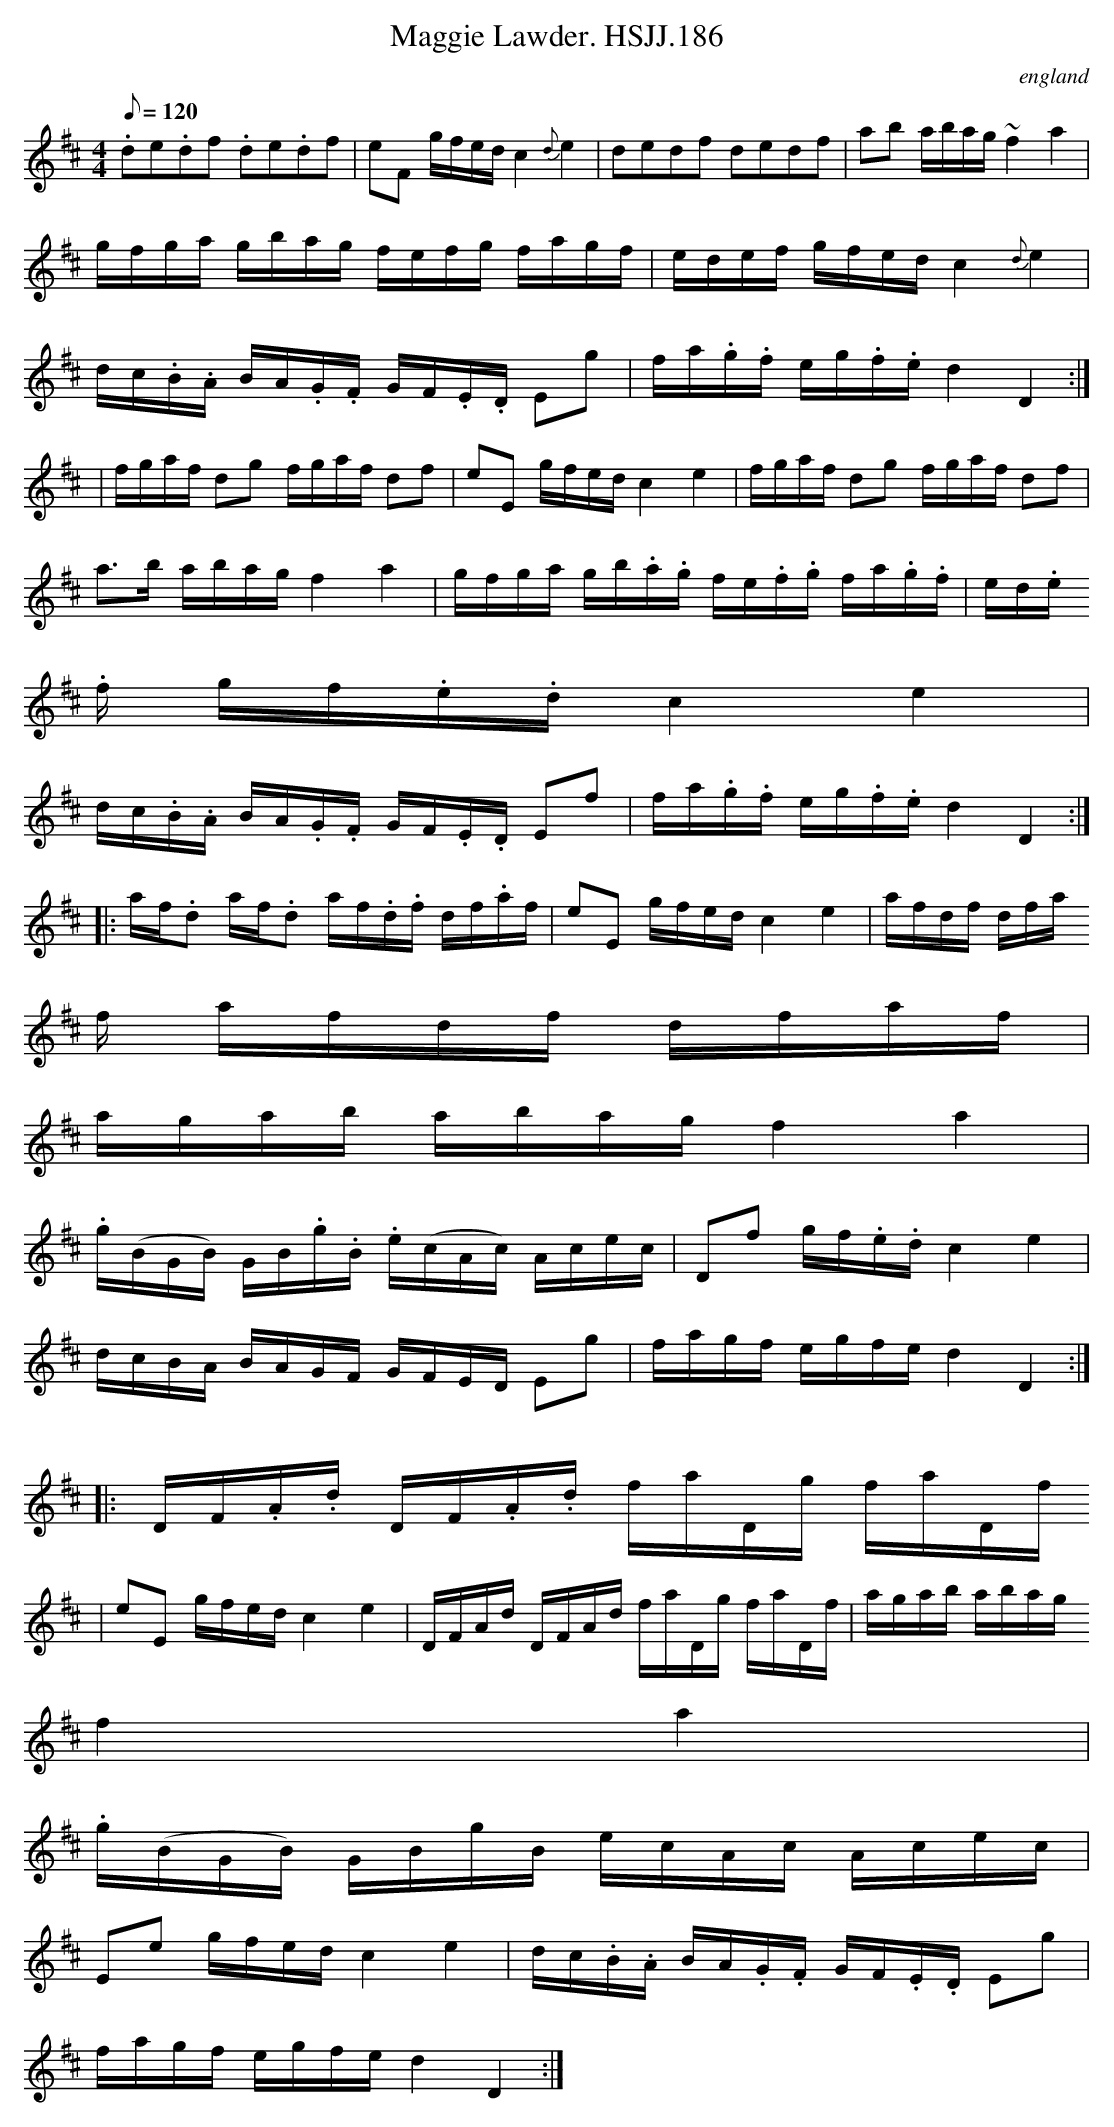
X:1
T:Maggie Lawder. HSJJ.186
O:england
M:4/4
L:1/8
Q:120
K:D
.de.df .de.df|eF g/f/e/d/ c2{d}e2|dedf dedf|ab a/b/a/g/~f2a2|
g/f/g/a/ g/b/a/g/ f/e/f/g/ f/a/g/f/|e/d/e/f/ g/f/e/d/c2{d}e2|
d/-c/.B/.A/ B/-A/.G/.F/ G/-F/.E/.D/ Eg|f/-a/.g/.f/ e/-g/.f/.e/d2D2:|
|f/g/a/f/ dg f/g/a/f/ df|eE g/f/e/d/c2e2|f/g/a/f/ dg f/g/a/f/ df|
a>b a/b/a/g/ f2a2|g/-f/g/a/ g/-b/.a/.g/ f/-e/.f/.g/ f/-a/.g/.f/|e/-d/.e/
.f/ g/-f/.e/.d/c2e2|
d/-c/.B/.A/ B/-A/.G/.F/ G/-F/.E/.D/ Ef|f/-a/.g/.f/ e/-g/.f/.e/d2D2:|
|:a/-f/.d a/-f/.d a/-f/.d/.f/ d/-f/.a/f/|eE g/f/e/d/c2e2|a/f/d/f/ d/f/a/
f/ a/f/d/f/ d/f/a/f/|
a/g/a/b/ a/b/a/g/f2a2|
.g/(B/G/B/) G/-B/.g/.B/ .e/(c/A/c/) A/-c/e/c/|Df g/-f/.e/.d/c2e2|
d/-c/B/A/ B/-A/G/F/ G/F/E/D/ Eg|f/a/g/f/ e/g/f/e/d2D2:|
|:D/-F/.A/.d/ D/-F/.A/.d/ f/a/D/g/ f/a/D/f/
|eE g/f/e/d/c2e2|D/F/A/d/ D/F/A/d/ f/a/D/g/ f/a/D/f/|a/g/a/b/ a/b/a/g/
f2a2|
.g/(B/G/B/) G/B/g/B/ e/c/A/c/ A/c/e/c/|
Ee g/f/e/d/c2e2|d/-c/.B/.A/ B/-A/.G/.F/ G/-F/.E/.D/ Eg|
f/a/g/f/ e/g/f/e/d2D2:|]
